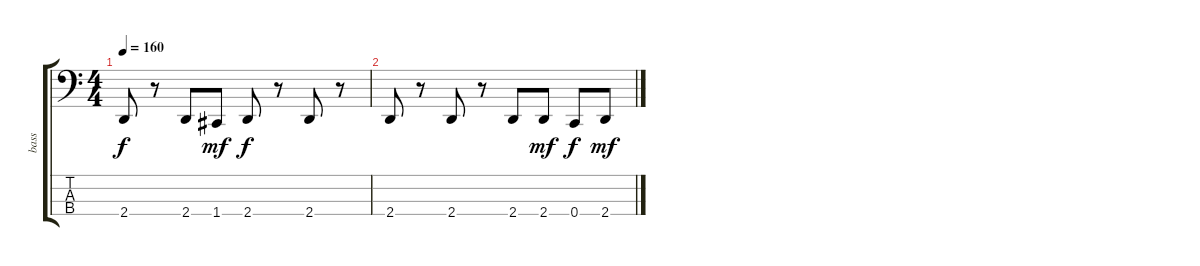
\track ("bass" "bass") {instrument electricbasspick}
\staff {score tabs}
\tuning (F2 C2 G1 C1) {hide}
\ts (4 4)
\tempo 160
\clef f4
\ks c
2.4.8{dy f} r.8 2.4.8 1.4.8{dy mf} 2.4.8{dy f} r.8 2.4.8 r.8 |
2.4.8 r.8 2.4.8 r.8 2.4.8 2.4.8{dy mf} 0.4.8{dy f} 2.4.8{dy mf}
